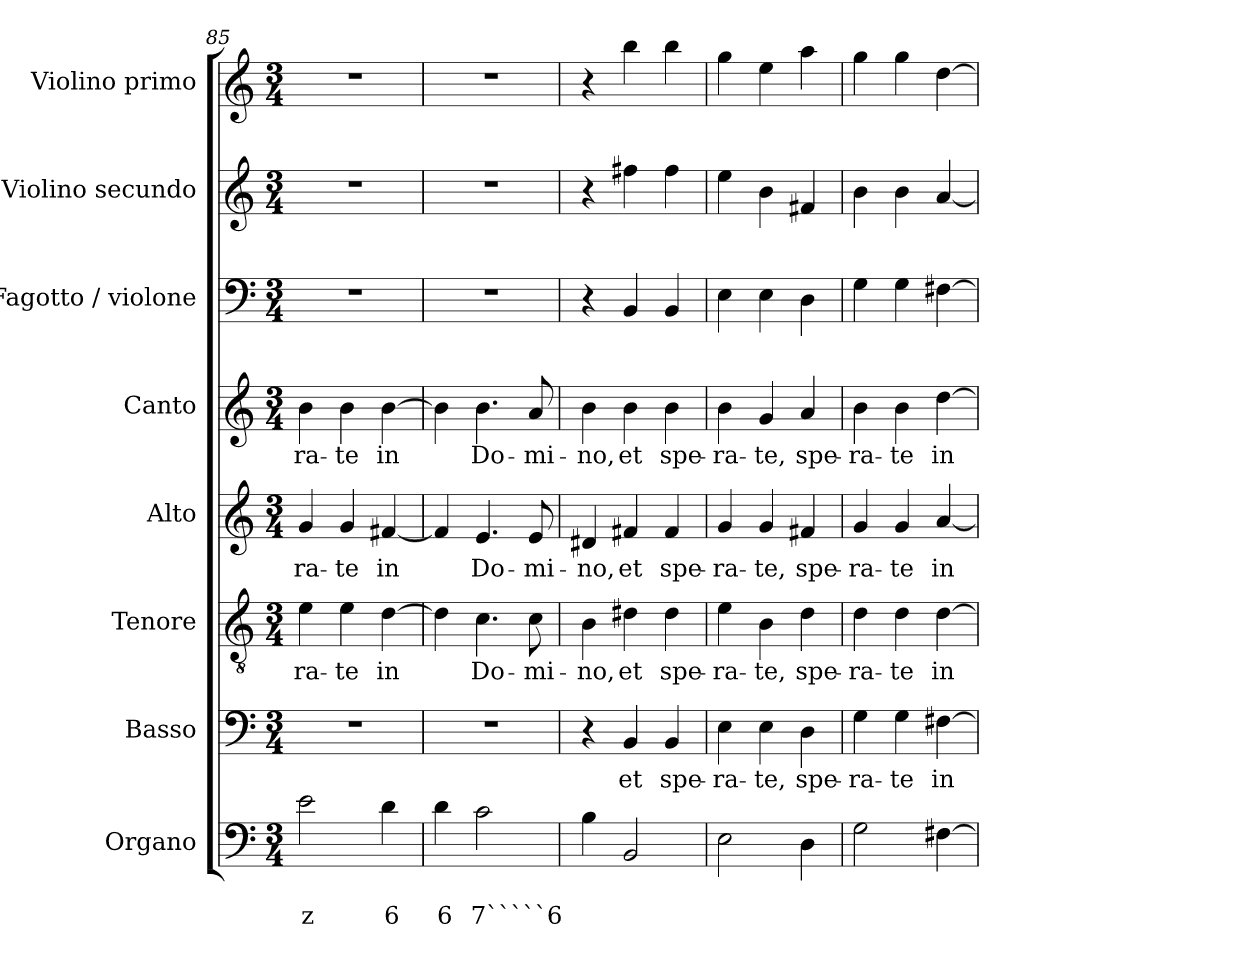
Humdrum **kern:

**kern	**text	**text	**kern	**text	**kern	**text	**kern	**text	**kern	**text	**kern	**kern	**kern
*part8	*part8	*part8	*part7	*part7	*part6	*part6	*part5	*part5	*part4	*part4	*part3	*part2	*part1
*staff8	*staff8	*staff8	*staff7	*staff7	*staff6	*staff6	*staff5	*staff5	*staff4	*staff4	*staff3	*staff2	*staff1
*I"Organo	*	*	*I"Basso	*	*I"Tenore	*	*I"Alto	*	*I"Canto	*	*I"Fagotto / violone	*I"Violino secundo	*I"Violino primo
*I'Org	*	*	*I'B	*	*I'T	*	*I'A	*	*I'C	*	*I'Vne	*I'V2	*I'V1
*clefF4	*	*	*clefF4	*	*clefGv2	*	*clefG2	*	*clefG2	*	*clefF4	*clefG2	*clefG2
*k[]	*	*	*k[]	*	*k[]	*	*k[]	*	*k[]	*	*k[]	*k[]	*k[]
*C:	*	*	*C:	*	*C:	*	*C:	*	*C:	*	*C:	*C:	*C:
*M3/4	*	*	*M3/4	*	*M3/4	*	*M3/4	*	*M3/4	*	*M3/4	*M3/4	*M3/4
=85	=85	=85	=85	=85	=85	=85	=85	=85	=85	=85	=85	=85	=85
!	!	!LO:LY:b	!	!	!	!LO:LY:b	!	!LO:LY:b	!	!LO:LY:b	!	!	!
2e\	.	z	2.r	.	4e\	-ra-	4g/	-ra-	4b\	-ra-	2.r	2.r	2.r
!	!	!	!	!	!	!LO:LY:b	!	!LO:LY:b	!	!LO:LY:b	!	!	!
.	.	.	.	.	4e\	-te	4g/	-te	4b\	-te	.	.	.
!	!	!LO:LY:b	!	!	!	!LO:LY:b	!	!LO:LY:b	!	!LO:LY:b	!	!	!
4d\	.	6	.	.	[4d\	in	[4f#X/	in	[4b\	in	.	.	.
=86	=86	=86	=86	=86	=86	=86	=86	=86	=86	=86	=86	=86	=86
!	!	!LO:LY:b	!	!	!	!	!	!	!	!	!	!	!
4d\	.	6	2.r	.	4d\]	.	4f#/]	.	4b\]	.	2.r	2.r	2.r
!	!	!LO:LY:b	!	!	!	!LO:LY:b	!	!LO:LY:b	!	!LO:LY:b	!	!	!
2c\	.	7`````6	.	.	4.c\	Do-	4.e/	Do-	4.b\	Do-	.	.	.
!	!	!	!	!	!	!LO:LY:b	!	!LO:LY:b	!	!LO:LY:b	!	!	!
.	.	.	.	.	8c\	-mi-	8e/	-mi-	8a/	-mi-	.	.	.
=87	=87	=87	=87	=87	=87	=87	=87	=87	=87	=87	=87	=87	=87
!	!	!	!	!	!	!LO:LY:b	!	!LO:LY:b	!	!LO:LY:b	!	!	!
4B\	.	.	4r	.	4B\	-no,	4d#X/	-no,	4b\	-no,	4r	4r	4r
!	!	!	!	!LO:LY:b	!	!LO:LY:b	!	!LO:LY:b	!	!LO:LY:b	!	!	!
2BB/	.	.	4BB/	et	4d#X\	et	4f#X/	et	4b\	et	4BB/	4ff#X\	4bb\
!	!	!	!	!LO:LY:b	!	!LO:LY:b	!	!LO:LY:b	!	!LO:LY:b	!	!	!
.	.	.	4BB/	spe-	4d#\	spe-	4f#/	spe-	4b\	spe-	4BB/	4ff#\	4bb\
!!LO:LB:g=z
=88	=88	=88	=88	=88	=88	=88	=88	=88	=88	=88	=88	=88	=88
!	!	!	!	!LO:LY:b	!	!LO:LY:b	!	!LO:LY:b	!	!LO:LY:b	!	!	!
2E\	.	.	4E\	-ra-	4e\	-ra-	4g/	-ra-	4b\	-ra-	4E\	4ee\	4gg\
!	!	!	!	!LO:LY:b	!	!LO:LY:b	!	!LO:LY:b	!	!LO:LY:b	!	!	!
.	.	.	4E\	-te,	4B\	-te,	4g/	-te,	4g/	-te,	4E\	4b\	4ee\
!	!	!	!	!LO:LY:b	!	!LO:LY:b	!	!LO:LY:b	!	!LO:LY:b	!	!	!
4D\	.	.	4D\	spe-	4d\	spe-	4f#X/	spe-	4a/	spe-	4D\	4f#X/	4aa\
=89	=89	=89	=89	=89	=89	=89	=89	=89	=89	=89	=89	=89	=89
!	!	!	!	!LO:LY:b	!	!LO:LY:b	!	!LO:LY:b	!	!LO:LY:b	!	!	!
2G\	.	.	4G\	-ra-	4d\	-ra-	4g/	-ra-	4b\	-ra-	4G\	4b\	4gg\
!	!	!	!	!LO:LY:b	!	!LO:LY:b	!	!LO:LY:b	!	!LO:LY:b	!	!	!
.	.	.	4G\	-te	4d\	-te	4g/	-te	4b\	-te	4G\	4b\	4gg\
!	!	!	!	!LO:LY:b	!	!LO:LY:b	!	!LO:LY:b	!	!LO:LY:b	!	!	!
[4F#X\	.	.	[4F#X\	in	[4d\	in	[4a/	in	[4dd\	in	[4F#X\	[4a/	[4dd\
=	=	=	=	=	=	=	=	=	=	=	=	=	=
*-	*-	*-	*-	*-	*-	*-	*-	*-	*-	*-	*-	*-	*-
